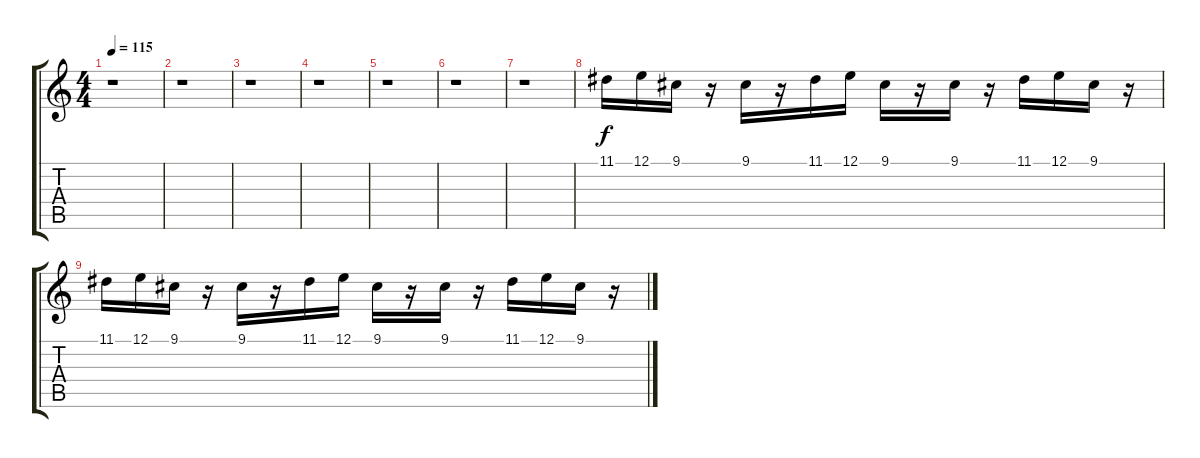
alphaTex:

\track "" {instrument churchorgan}
\staff {score tabs}
\tuning (E4 B3 G3 D3 A2 E2) {hide}
\ts (4 4)
\tempo 115
\clef g2
\ks c
r.1{dy f} |
r.1 |
r.1 |
r.1 |
r.1 |
r.1 |
r.1 |
11.1.16{volume 12} 12.1.16{volume 12} 9.1.16{volume 12} r.16 9.1.16{volume 11} r.16 11.1.16{volume 10} 12.1.16{volume 10} 9.1.16{volume 9} r.16 9.1.16{volume 9} r.16 11.1.16{volume 8} 12.1.16{volume 8} 9.1.16{volume 7} r.16 |
11.1.16{volume 6} 12.1.16{volume 6} 9.1.16{volume 6} r.16 9.1.16{volume 5} r.16 11.1.16{volume 4} 12.1.16{volume 4} 9.1.16{volume 3} r.16 9.1.16{volume 2} r.16 11.1.16{volume 2} 12.1.16{volume 1} 9.1.16{volume 1} r.16
